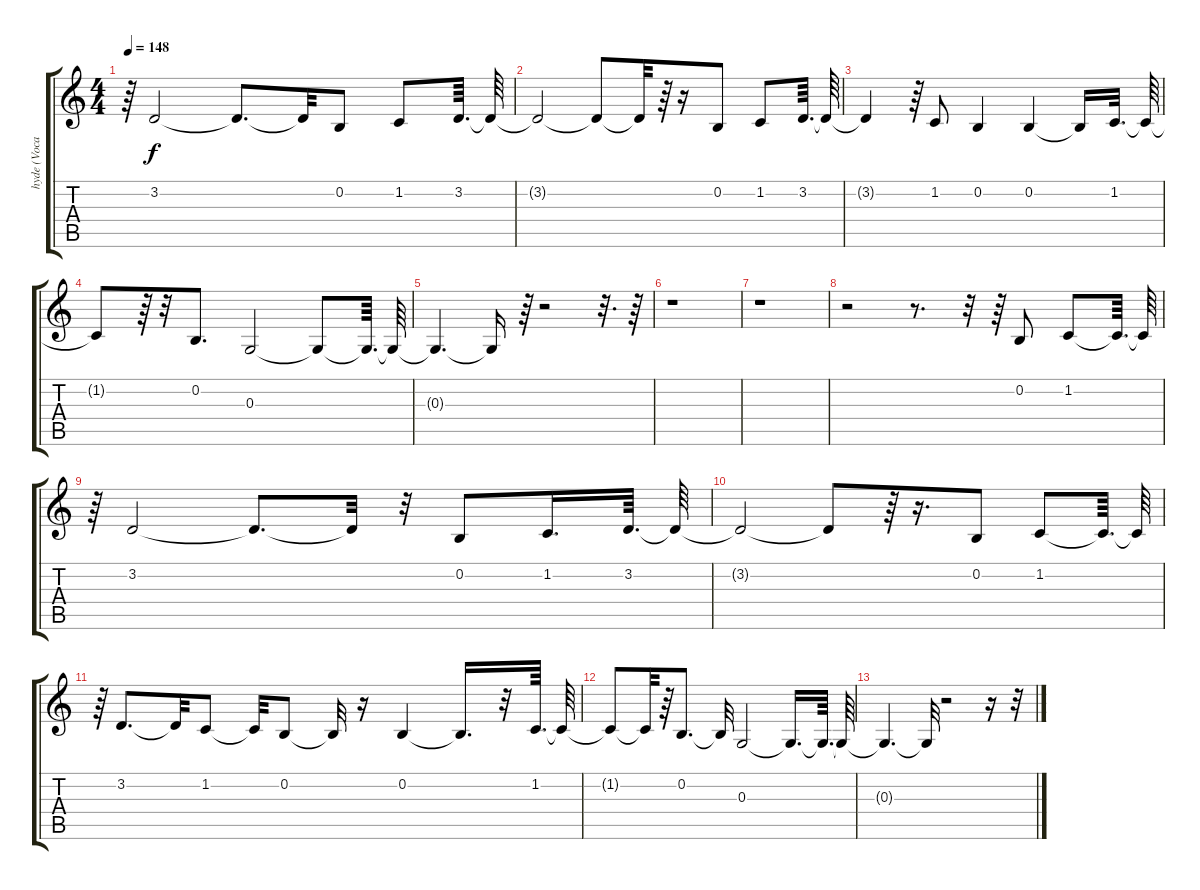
\track ("hyde (Vocals)" "hyde (Voca") {instrument trombone}
\staff {score tabs}
\tuning (E4 B3 G3 D3 A2 E2) {hide}
\ts (4 4)
\tempo 148
\clef g2
\ks c
r.64{dy f} 3.2.2 3.2{t}.8{d} 3.2{t}.32 0.2.8 1.2.8 3.2.64{d} 3.2{t}.64 |
3.2{t}.2 3.2{t}.8 3.2{t}.32 r.64 r.16 0.2.8 1.2.8 3.2.64{d} 3.2{t}.64 |
3.2{t}.4 r.64 1.2.8 0.2.4 0.2.4 0.2{t}.16 1.2.32{d} 1.2{t}.64 |
1.2{t}.8 r.64 r.32 0.2.8{d} 0.3.2 0.3{t}.8 0.3{t}.64{d} 0.3{t}.64 |
0.3{t}.4{d} 0.3{t}.16 r.64 r.2 r.32{d} r.64 |
r.1 |
r.1 |
r.2 r.8{d} r.32 r.64 0.2.8 1.2.8 1.2{t}.64{d} 1.2{t}.64 |
r.64 3.2.2 3.2{t}.8{d} 3.2{t}.32 r.32 0.2.8 1.2.16{d} 3.2.64{d} 3.2{t}.64 |
3.2{t}.2 3.2{t}.8 r.64 r.16{d} 0.2.8 1.2.8 1.2{t}.64{d} 1.2{t}.64 |
r.64 3.2.8{d} 3.2{t}.32 1.2.8 1.2{t}.32 0.2.8 0.2{t}.32 r.16 0.2.4 0.2{t}.16{d} r.32 1.2.64{d} 1.2{t}.64 |
1.2{t}.8 1.2{t}.32 r.64 0.2.8{d volume 15} 0.2{t}.32 0.3.2{volume 14} 0.3{t}.16{d} 0.3{t}.64{d} 0.3{t}.64 |
0.3{t}.4{d} 0.3{t}.32 r.2 r.16 r.32
